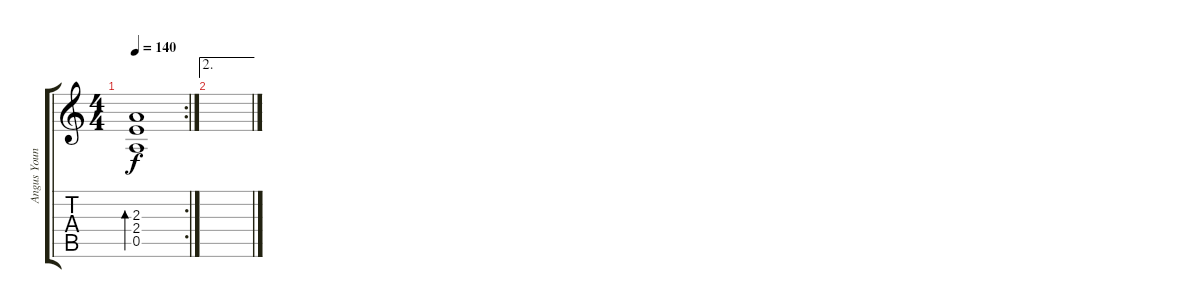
\track ("Angus Young" "Angus Youn") {instrument distortionguitar}
\staff {score tabs}
\tuning (E4 B3 G3 D3 A2 E2) {hide}
\rc 2
\ts (4 4)
\tempo 140
\clef g2
\ks c
(2.3 2.4 0.5).1{bd 60 dy f} |
\ae 2
